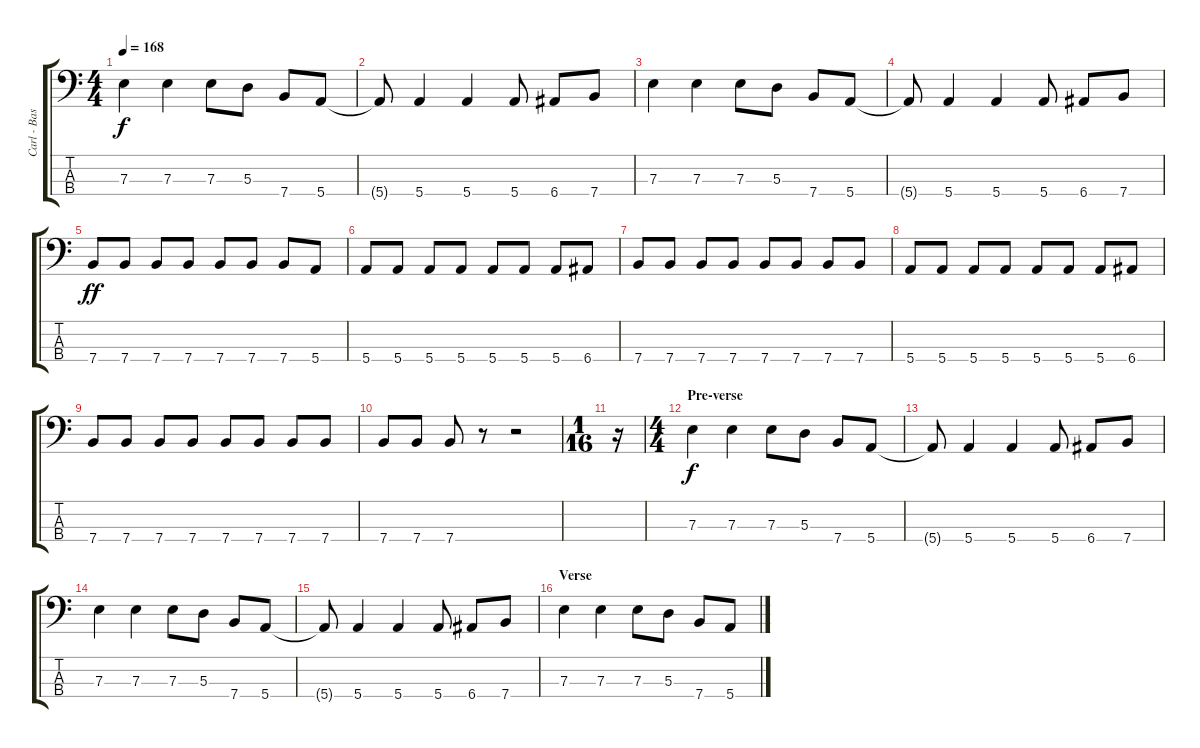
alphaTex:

\track ("Carl - Bass" "Carl - Bas") {instrument electricbasspick}
\staff {score tabs}
\tuning (G2 D2 A1 E1) {hide}
\ts (4 4)
\tempo 168
\clef f4
\ks c
7.3.4{dy f} 7.3.4 7.3.8 5.3.8 7.4.8 5.4.8 |
5.4{t}.8 5.4.4 5.4.4 5.4.8 6.4.8 7.4.8 |
7.3.4 7.3.4 7.3.8 5.3.8 7.4.8 5.4.8 |
5.4{t}.8 5.4.4 5.4.4 5.4.8 6.4.8 7.4.8 |
7.4.8{dy ff} 7.4.8 7.4.8 7.4.8 7.4.8 7.4.8 7.4.8 5.4.8 |
5.4.8 5.4.8 5.4.8 5.4.8 5.4.8 5.4.8 5.4.8 6.4.8 |
7.4.8 7.4.8 7.4.8 7.4.8 7.4.8 7.4.8 7.4.8 7.4.8 |
5.4.8 5.4.8 5.4.8 5.4.8 5.4.8 5.4.8 5.4.8 6.4.8 |
7.4.8 7.4.8 7.4.8 7.4.8 7.4.8 7.4.8 7.4.8 7.4.8 |
7.4.8 7.4.8 7.4.8 r.8 r.2 |
\ts (1 16)
r.16 |
\ts (4 4)
\section ("" "Pre-verse")
7.3.4{dy f} 7.3.4 7.3.8 5.3.8 7.4.8 5.4.8 |
5.4{t}.8 5.4.4 5.4.4 5.4.8 6.4.8 7.4.8 |
7.3.4 7.3.4 7.3.8 5.3.8 7.4.8 5.4.8 |
5.4{t}.8 5.4.4 5.4.4 5.4.8 6.4.8 7.4.8 |
\section ("" "Verse")
7.3.4 7.3.4 7.3.8 5.3.8 7.4.8 5.4.8
